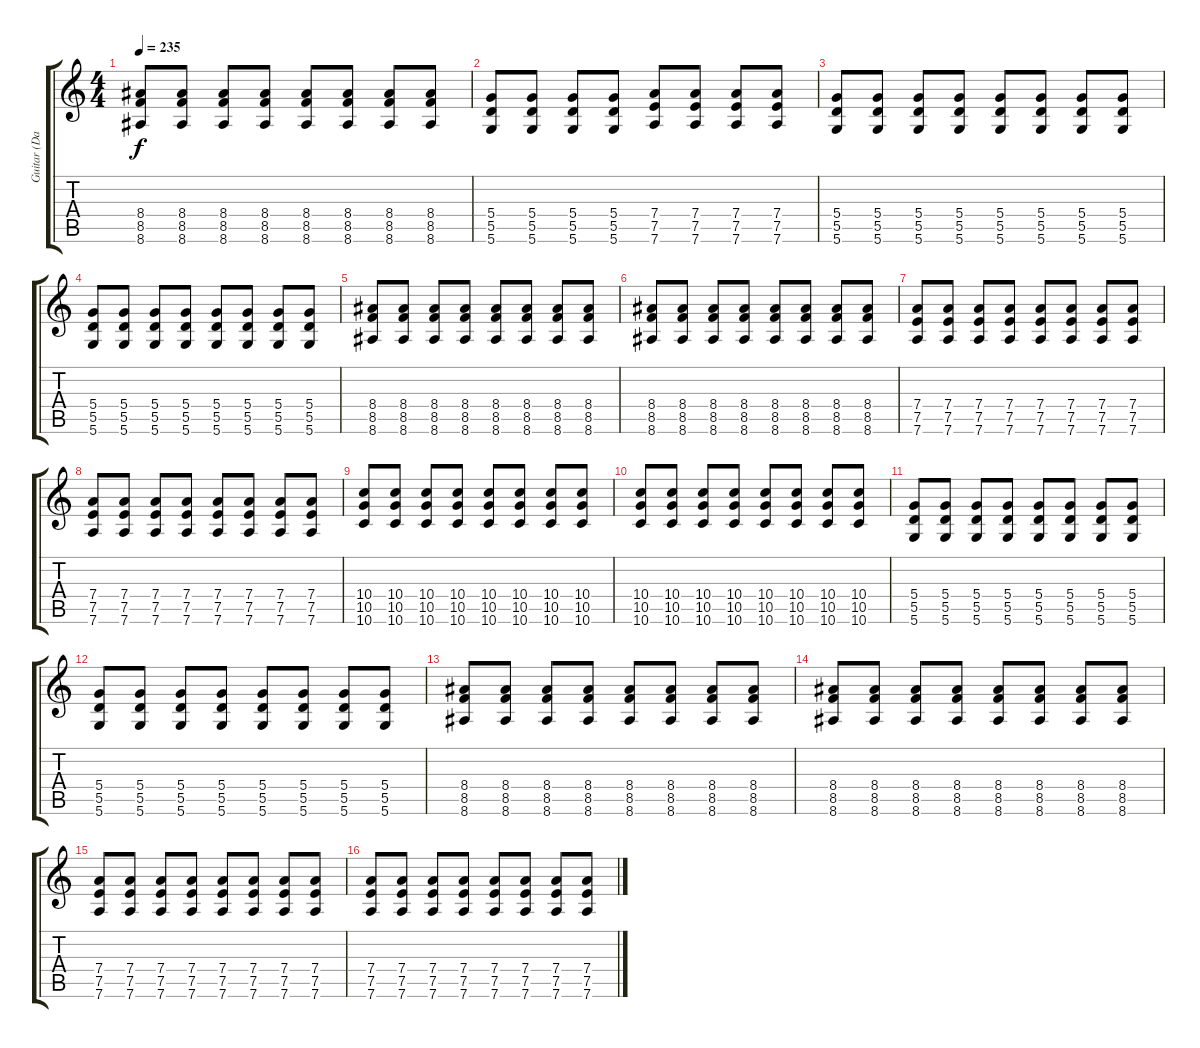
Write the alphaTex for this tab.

\track ("Guitar (Dave Baksh)" "Guitar (Da") {instrument distortionguitar}
\staff {score tabs}
\tuning (E4 B3 G3 D3 A2 D2) {hide}
\ts (4 4)
\tempo 235
\clef g2
\ks c
(8.4 8.5 8.6).8{dy f} (8.4 8.5 8.6).8 (8.4 8.5 8.6).8 (8.4 8.5 8.6).8 (8.4 8.5 8.6).8 (8.4 8.5 8.6).8 (8.4 8.5 8.6).8 (8.4 8.5 8.6).8 |
(5.4 5.5 5.6).8 (5.4 5.5 5.6).8 (5.4 5.5 5.6).8 (5.4 5.5 5.6).8 (7.4 7.5 7.6).8 (7.4 7.5 7.6).8 (7.4 7.5 7.6).8 (7.4 7.5 7.6).8 |
(5.4 5.5 5.6).8 (5.4 5.5 5.6).8 (5.4 5.5 5.6).8 (5.4 5.5 5.6).8 (5.4 5.5 5.6).8 (5.4 5.5 5.6).8 (5.4 5.5 5.6).8 (5.4 5.5 5.6).8 |
(5.4 5.5 5.6).8 (5.4 5.5 5.6).8 (5.4 5.5 5.6).8 (5.4 5.5 5.6).8 (5.4 5.5 5.6).8 (5.4 5.5 5.6).8 (5.4 5.5 5.6).8 (5.4 5.5 5.6).8 |
(8.4 8.5 8.6).8 (8.4 8.5 8.6).8 (8.4 8.5 8.6).8 (8.4 8.5 8.6).8 (8.4 8.5 8.6).8 (8.4 8.5 8.6).8 (8.4 8.5 8.6).8 (8.4 8.5 8.6).8 |
(8.4 8.5 8.6).8 (8.4 8.5 8.6).8 (8.4 8.5 8.6).8 (8.4 8.5 8.6).8 (8.4 8.5 8.6).8 (8.4 8.5 8.6).8 (8.4 8.5 8.6).8 (8.4 8.5 8.6).8 |
(7.4 7.5 7.6).8 (7.4 7.5 7.6).8 (7.4 7.5 7.6).8 (7.4 7.5 7.6).8 (7.4 7.5 7.6).8 (7.4 7.5 7.6).8 (7.4 7.5 7.6).8 (7.4 7.5 7.6).8 |
(7.4 7.5 7.6).8 (7.4 7.5 7.6).8 (7.4 7.5 7.6).8 (7.4 7.5 7.6).8 (7.4 7.5 7.6).8 (7.4 7.5 7.6).8 (7.4 7.5 7.6).8 (7.4 7.5 7.6).8 |
(10.4 10.5 10.6).8 (10.4 10.5 10.6).8 (10.4 10.5 10.6).8 (10.4 10.5 10.6).8 (10.4 10.5 10.6).8 (10.4 10.5 10.6).8 (10.4 10.5 10.6).8 (10.4 10.5 10.6).8 |
(10.4 10.5 10.6).8 (10.4 10.5 10.6).8 (10.4 10.5 10.6).8 (10.4 10.5 10.6).8 (10.4 10.5 10.6).8 (10.4 10.5 10.6).8 (10.4 10.5 10.6).8 (10.4 10.5 10.6).8 |
(5.4 5.5 5.6).8 (5.4 5.5 5.6).8 (5.4 5.5 5.6).8 (5.4 5.5 5.6).8 (5.4 5.5 5.6).8 (5.4 5.5 5.6).8 (5.4 5.5 5.6).8 (5.4 5.5 5.6).8 |
(5.4 5.5 5.6).8 (5.4 5.5 5.6).8 (5.4 5.5 5.6).8 (5.4 5.5 5.6).8 (5.4 5.5 5.6).8 (5.4 5.5 5.6).8 (5.4 5.5 5.6).8 (5.4 5.5 5.6).8 |
(8.4 8.5 8.6).8 (8.4 8.5 8.6).8 (8.4 8.5 8.6).8 (8.4 8.5 8.6).8 (8.4 8.5 8.6).8 (8.4 8.5 8.6).8 (8.4 8.5 8.6).8 (8.4 8.5 8.6).8 |
(8.4 8.5 8.6).8 (8.4 8.5 8.6).8 (8.4 8.5 8.6).8 (8.4 8.5 8.6).8 (8.4 8.5 8.6).8 (8.4 8.5 8.6).8 (8.4 8.5 8.6).8 (8.4 8.5 8.6).8 |
(7.4 7.5 7.6).8 (7.4 7.5 7.6).8 (7.4 7.5 7.6).8 (7.4 7.5 7.6).8 (7.4 7.5 7.6).8 (7.4 7.5 7.6).8 (7.4 7.5 7.6).8 (7.4 7.5 7.6).8 |
(7.4 7.5 7.6).8 (7.4 7.5 7.6).8 (7.4 7.5 7.6).8 (7.4 7.5 7.6).8 (7.4 7.5 7.6).8 (7.4 7.5 7.6).8 (7.4 7.5 7.6).8 (7.4 7.5 7.6).8
